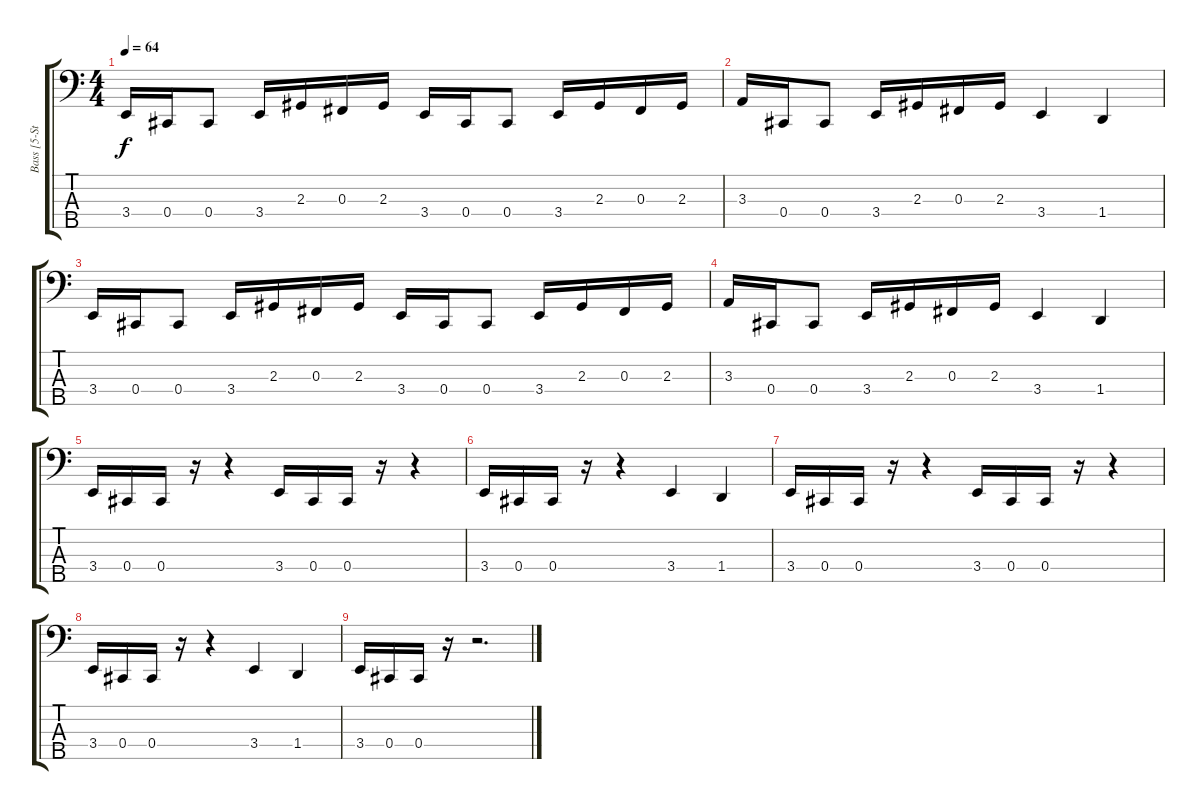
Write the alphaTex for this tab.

\track ("Bass [5-String]" "Bass [5-St") {instrument electricbasspick}
\staff {score tabs}
\tuning (E2 B1 Gb1 Db1 Ab0) {hide}
\ts (4 4)
\tempo 64
\clef f4
\ks c
3.4.16{dy f} 0.4.16 0.4.8 3.4.16 2.3.16 0.3.16 2.3.16 3.4.16 0.4.16 0.4.8 3.4.16 2.3.16 0.3.16 2.3.16 |
3.3.16 0.4.16 0.4.8 3.4.16 2.3.16 0.3.16 2.3.16 3.4.4 1.4.4 |
3.4.16 0.4.16 0.4.8 3.4.16 2.3.16 0.3.16 2.3.16 3.4.16 0.4.16 0.4.8 3.4.16 2.3.16 0.3.16 2.3.16 |
3.3.16 0.4.16 0.4.8 3.4.16 2.3.16 0.3.16 2.3.16 3.4.4 1.4.4 |
3.4.16 0.4.16 0.4.16 r.16 r.4 3.4.16 0.4.16 0.4.16 r.16 r.4 |
3.4.16 0.4.16 0.4.16 r.16 r.4 3.4.4 1.4.4 |
3.4.16 0.4.16 0.4.16 r.16 r.4 3.4.16 0.4.16 0.4.16 r.16 r.4 |
3.4.16 0.4.16 0.4.16 r.16 r.4 3.4.4 1.4.4 |
3.4.16 0.4.16 0.4.16 r.16 r.2{d}
